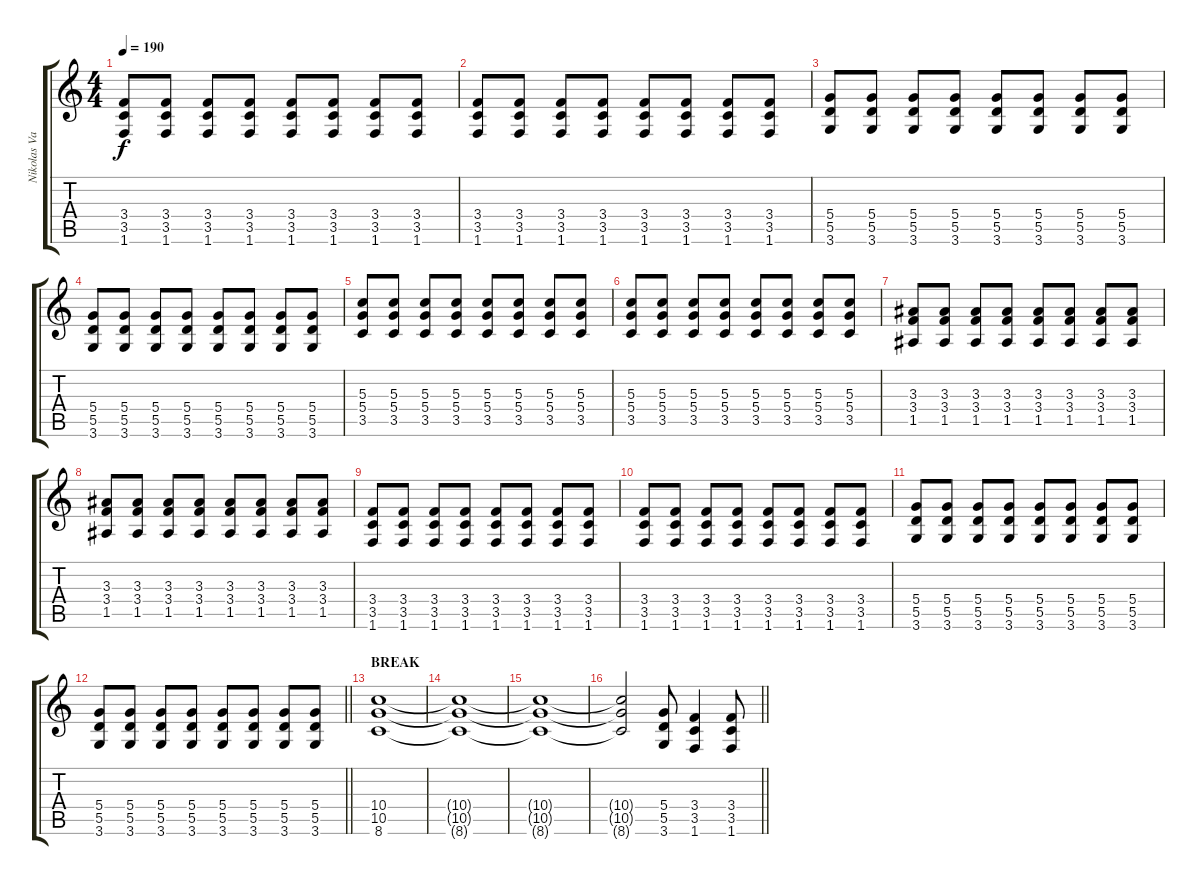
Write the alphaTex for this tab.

\track ("Nikolas Van Der Veken" "Nikolas Va") {instrument distortionguitar}
\staff {score tabs}
\tuning (E4 B3 G3 D3 A2 E2) {hide}
\ts (4 4)
\tempo 190
\clef g2
\ks c
(3.4 3.5 1.6).8{dy f} (3.4 3.5 1.6).8 (3.4 3.5 1.6).8 (3.4 3.5 1.6).8 (3.4 3.5 1.6).8 (3.4 3.5 1.6).8 (3.4 3.5 1.6).8 (3.4 3.5 1.6).8 |
(3.4 3.5 1.6).8 (3.4 3.5 1.6).8 (3.4 3.5 1.6).8 (3.4 3.5 1.6).8 (3.4 3.5 1.6).8 (3.4 3.5 1.6).8 (3.4 3.5 1.6).8 (3.4 3.5 1.6).8 |
(5.4 5.5 3.6).8 (5.4 5.5 3.6).8 (5.4 5.5 3.6).8 (5.4 5.5 3.6).8 (5.4 5.5 3.6).8 (5.4 5.5 3.6).8 (5.4 5.5 3.6).8 (5.4 5.5 3.6).8 |
(5.4 5.5 3.6).8 (5.4 5.5 3.6).8 (5.4 5.5 3.6).8 (5.4 5.5 3.6).8 (5.4 5.5 3.6).8 (5.4 5.5 3.6).8 (5.4 5.5 3.6).8 (5.4 5.5 3.6).8 |
(5.3 5.4 3.5).8 (5.3 5.4 3.5).8 (5.3 5.4 3.5).8 (5.3 5.4 3.5).8 (5.3 5.4 3.5).8 (5.3 5.4 3.5).8 (5.3 5.4 3.5).8 (5.3 5.4 3.5).8 |
(5.3 5.4 3.5).8 (5.3 5.4 3.5).8 (5.3 5.4 3.5).8 (5.3 5.4 3.5).8 (5.3 5.4 3.5).8 (5.3 5.4 3.5).8 (5.3 5.4 3.5).8 (5.3 5.4 3.5).8 |
(3.3 3.4 1.5).8 (3.3 3.4 1.5).8 (3.3 3.4 1.5).8 (3.3 3.4 1.5).8 (3.3 3.4 1.5).8 (3.3 3.4 1.5).8 (3.3 3.4 1.5).8 (3.3 3.4 1.5).8 |
(3.3 3.4 1.5).8 (3.3 3.4 1.5).8 (3.3 3.4 1.5).8 (3.3 3.4 1.5).8 (3.3 3.4 1.5).8 (3.3 3.4 1.5).8 (3.3 3.4 1.5).8 (3.3 3.4 1.5).8 |
(3.4 3.5 1.6).8 (3.4 3.5 1.6).8 (3.4 3.5 1.6).8 (3.4 3.5 1.6).8 (3.4 3.5 1.6).8 (3.4 3.5 1.6).8 (3.4 3.5 1.6).8 (3.4 3.5 1.6).8 |
(3.4 3.5 1.6).8 (3.4 3.5 1.6).8 (3.4 3.5 1.6).8 (3.4 3.5 1.6).8 (3.4 3.5 1.6).8 (3.4 3.5 1.6).8 (3.4 3.5 1.6).8 (3.4 3.5 1.6).8 |
(5.4 5.5 3.6).8 (5.4 5.5 3.6).8 (5.4 5.5 3.6).8 (5.4 5.5 3.6).8 (5.4 5.5 3.6).8 (5.4 5.5 3.6).8 (5.4 5.5 3.6).8 (5.4 5.5 3.6).8 |
\barLineRight lightlight
(5.4 5.5 3.6).8 (5.4 5.5 3.6).8 (5.4 5.5 3.6).8 (5.4 5.5 3.6).8 (5.4 5.5 3.6).8 (5.4 5.5 3.6).8 (5.4 5.5 3.6).8 (5.4 5.5 3.6).8 |
\section ("" "BREAK")
(10.4 10.5 8.6).1 |
(10.4{t} 10.5{t} 8.6{t}).1 |
(10.4{t} 10.5{t} 8.6{t}).1 |
\barLineRight lightlight
(10.4{t} 10.5{t} 8.6{t}).2 (5.4 5.5 3.6).8 (3.4 3.5 1.6).4 (3.4 3.5 1.6).8
